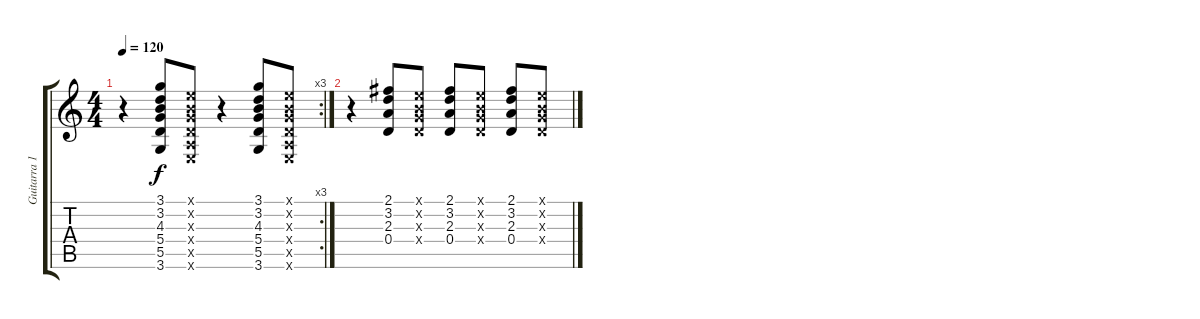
\track ("Guitarra 1" "Guitarra 1") {instrument electricguitarclean}
\staff {score tabs}
\tuning (E4 B3 G3 D3 A2 E2) {hide}
\rc 3
\ts (4 4)
\tempo 120
\clef g2
\ks c
r.4{dy f} (3.1 3.2 4.3 5.4 5.5 3.6).8 (0.1{x} 0.2{x} 0.3{x} 0.4{x} 0.5{x} 0.6{x}).8 r.4 (3.1 3.2 4.3 5.4 5.5 3.6).8 (0.1{x} 0.2{x} 0.3{x} 0.4{x} 0.5{x} 0.6{x}).8 |
r.4 (2.1 3.2 2.3 0.4).8 (0.1{x} 0.2{x} 0.3{x} 0.4{x}).8 (2.1 3.2 2.3 0.4).8 (0.1{x} 0.2{x} 0.3{x} 0.4{x}).8 (2.1 3.2 2.3 0.4).8 (0.1{x} 0.2{x} 0.3{x} 0.4{x}).8
